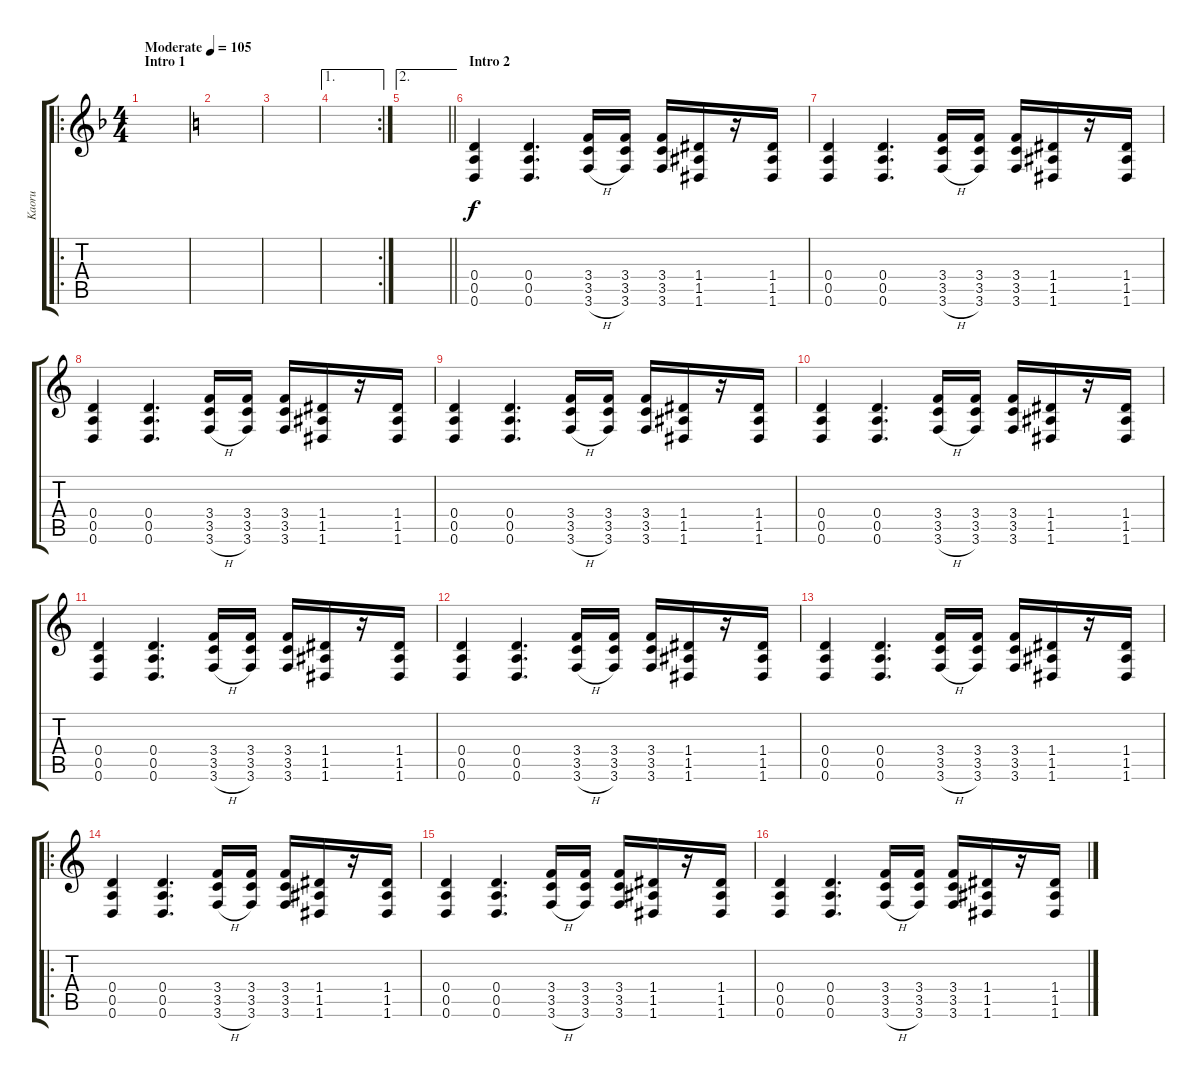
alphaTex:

\track ("Kaoru" "Kaoru") {instrument overdrivenguitar}
\staff {score tabs}
\tuning (E4 B3 G3 D3 A2 D2) {hide}
\ro
\ts (4 4)
\section ("" "Intro 1")
\tempo (105 "Moderate")
\clef g2
\ks dminor
|
\ks c
|
|
\ae 1
\rc 2
|
\ae 2
\barLineRight lightlight
|
\section ("" "Intro 2")
(0.4 0.5 0.6).4 (0.4 0.5 0.6).4{d} (3.4 3.5 3.6{h}).16 (3.4 3.5 3.6).16 (3.4 3.5 3.6).16 (1.4 1.5 1.6).16 r.16 (1.4 1.5 1.6).16 |
(0.4 0.5 0.6).4 (0.4 0.5 0.6).4{d} (3.4 3.5 3.6{h}).16 (3.4 3.5 3.6).16 (3.4 3.5 3.6).16 (1.4 1.5 1.6).16 r.16 (1.4 1.5 1.6).16 |
(0.4 0.5 0.6).4 (0.4 0.5 0.6).4{d} (3.4 3.5 3.6{h}).16 (3.4 3.5 3.6).16 (3.4 3.5 3.6).16 (1.4 1.5 1.6).16 r.16 (1.4 1.5 1.6).16 |
(0.4 0.5 0.6).4 (0.4 0.5 0.6).4{d} (3.4 3.5 3.6{h}).16 (3.4 3.5 3.6).16 (3.4 3.5 3.6).16 (1.4 1.5 1.6).16 r.16 (1.4 1.5 1.6).16 |
(0.4 0.5 0.6).4 (0.4 0.5 0.6).4{d} (3.4 3.5 3.6{h}).16 (3.4 3.5 3.6).16 (3.4 3.5 3.6).16 (1.4 1.5 1.6).16 r.16 (1.4 1.5 1.6).16 |
(0.4 0.5 0.6).4 (0.4 0.5 0.6).4{d} (3.4 3.5 3.6{h}).16 (3.4 3.5 3.6).16 (3.4 3.5 3.6).16 (1.4 1.5 1.6).16 r.16 (1.4 1.5 1.6).16 |
(0.4 0.5 0.6).4 (0.4 0.5 0.6).4{d} (3.4 3.5 3.6{h}).16 (3.4 3.5 3.6).16 (3.4 3.5 3.6).16 (1.4 1.5 1.6).16 r.16 (1.4 1.5 1.6).16 |
(0.4 0.5 0.6).4 (0.4 0.5 0.6).4{d} (3.4 3.5 3.6{h}).16 (3.4 3.5 3.6).16 (3.4 3.5 3.6).16 (1.4 1.5 1.6).16 r.16 (1.4 1.5 1.6).16 |
\ro
(0.4 0.5 0.6).4 (0.4 0.5 0.6).4{d} (3.4 3.5 3.6{h}).16 (3.4 3.5 3.6).16 (3.4 3.5 3.6).16 (1.4 1.5 1.6).16 r.16 (1.4 1.5 1.6).16 |
(0.4 0.5 0.6).4 (0.4 0.5 0.6).4{d} (3.4 3.5 3.6{h}).16 (3.4 3.5 3.6).16 (3.4 3.5 3.6).16 (1.4 1.5 1.6).16 r.16 (1.4 1.5 1.6).16 |
(0.4 0.5 0.6).4 (0.4 0.5 0.6).4{d} (3.4 3.5 3.6{h}).16 (3.4 3.5 3.6).16 (3.4 3.5 3.6).16 (1.4 1.5 1.6).16 r.16 (1.4 1.5 1.6).16
